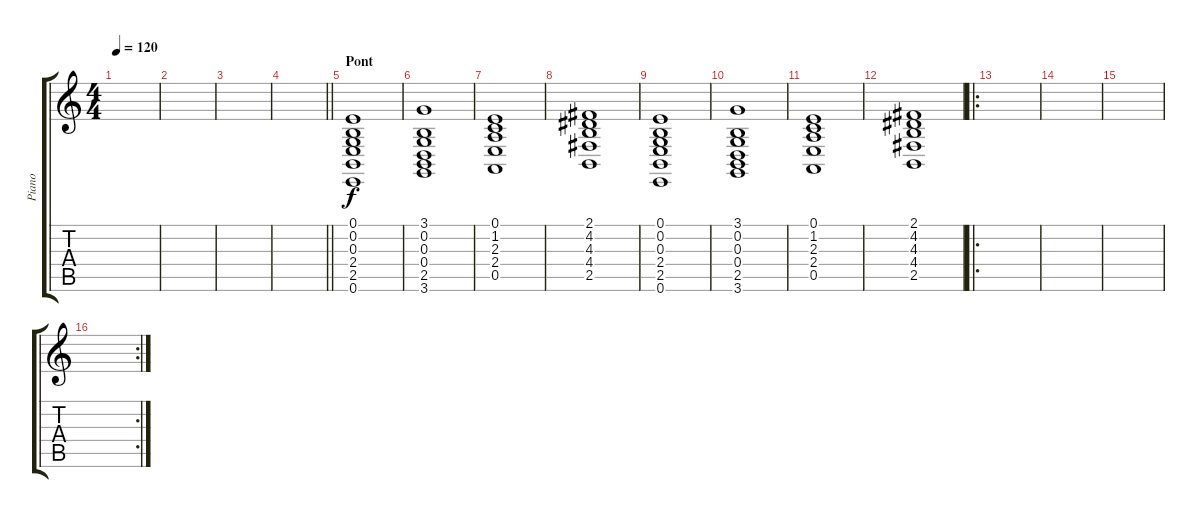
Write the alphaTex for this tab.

\track ("Piano" "Piano") {instrument brightacousticpiano}
\staff {score tabs}
\tuning (E4 B3 G3 D3 A2 E2) {hide}
\ts (4 4)
\tempo 120
\clef g2
\ks c
|
|
|
\barLineRight lightlight
|
\section ("" "Pont")
(0.1 0.2 0.3 2.4 2.5 0.6).1 |
(3.1 0.2 0.3 0.4 2.5 3.6).1 |
(0.1 1.2 2.3 2.4 0.5).1 |
(2.1 4.2 4.3 4.4 2.5).1 |
(0.1 0.2 0.3 2.4 2.5 0.6).1 |
(3.1 0.2 0.3 0.4 2.5 3.6).1 |
(0.1 1.2 2.3 2.4 0.5).1 |
(2.1 4.2 4.3 4.4 2.5).1 |
\ro
|
|
|
\rc 2
